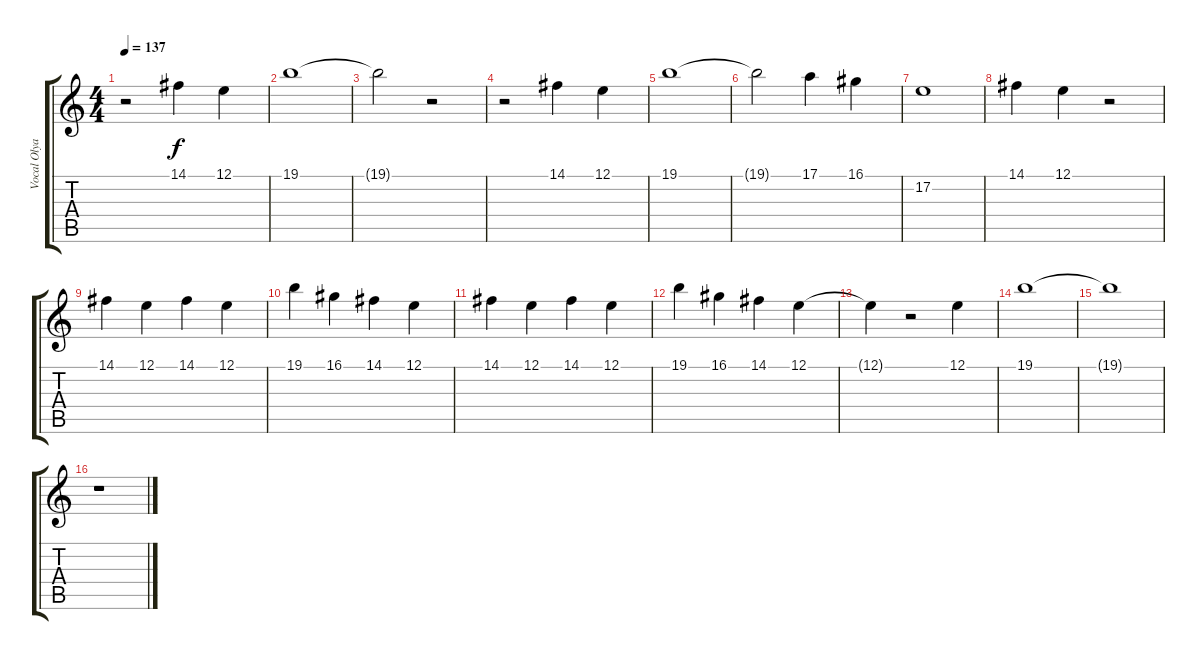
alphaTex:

\track ("Vocal Olya" "Vocal Olya") {instrument stringensemble1}
\staff {score tabs}
\tuning (E4 B3 G3 D3 A2 E2) {hide}
\ts (4 4)
\tempo 137
\clef g2
\ks c
r.2{dy f} 14.1.4 12.1.4 |
19.1.1 |
19.1{t}.2 r.2 |
r.2 14.1.4 12.1.4 |
19.1.1 |
19.1{t}.2 17.1.4 16.1.4 |
17.2.1 |
14.1.4 12.1.4 r.2 |
14.1.4 12.1.4 14.1.4 12.1.4 |
19.1.4 16.1.4 14.1.4 12.1.4 |
14.1.4 12.1.4 14.1.4 12.1.4 |
19.1.4 16.1.4 14.1.4 12.1.4 |
12.1{t}.4 r.2 12.1.4 |
19.1.1 |
19.1{t}.1 |
r.1
